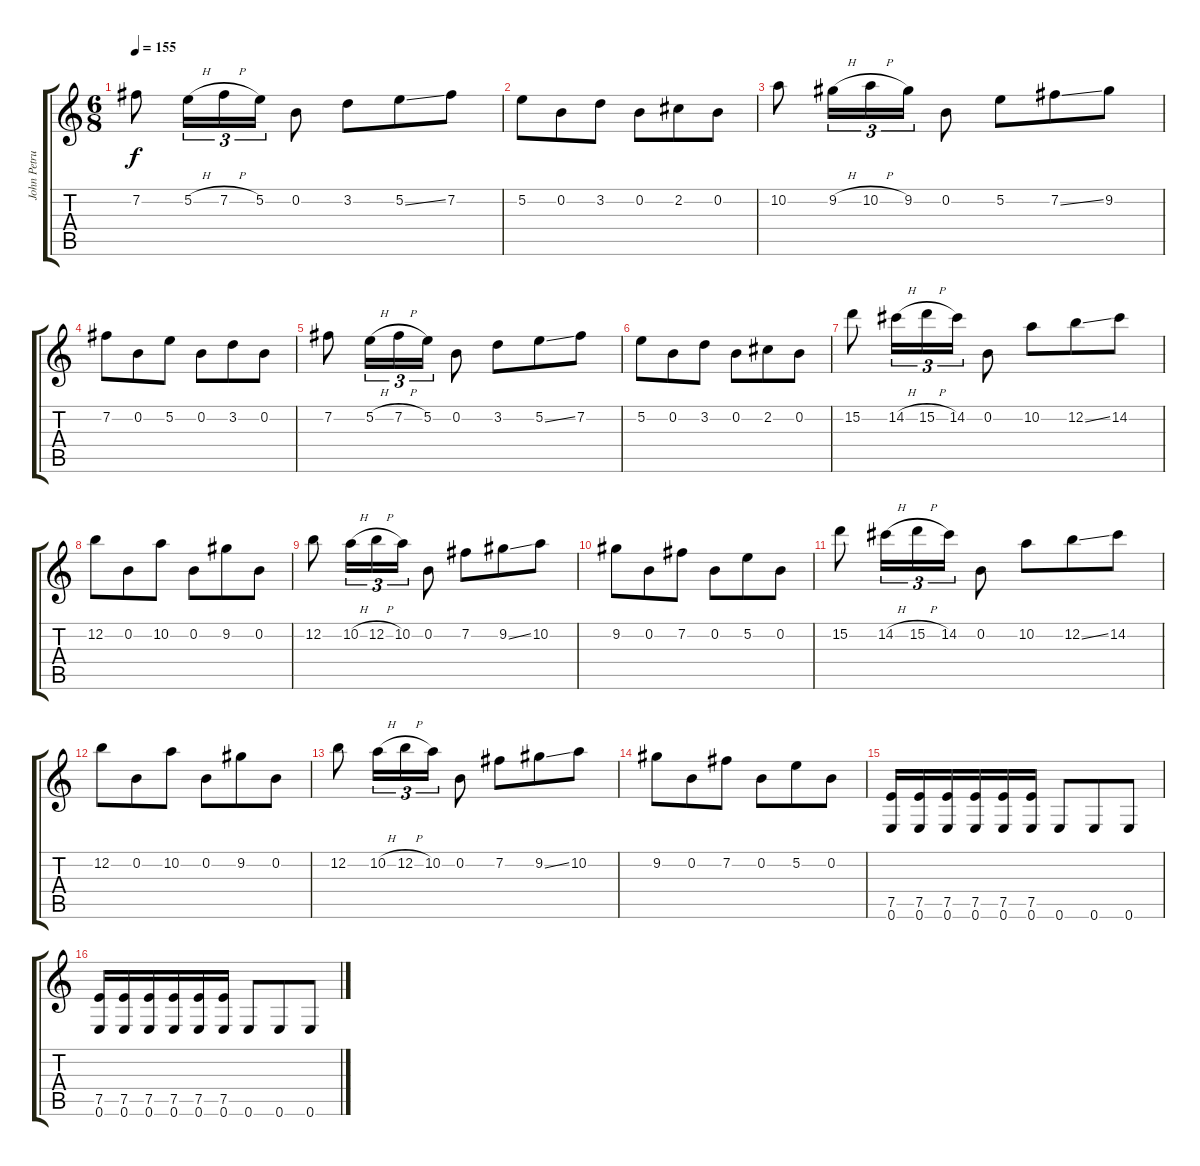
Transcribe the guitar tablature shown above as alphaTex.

\track ("John Petrucci - 6 Strings Guitar" "John Petru") {instrument distortionguitar}
\staff {score tabs}
\tuning (E4 B3 G3 D3 A2 E2) {hide}
\ts (6 8)
\tempo 155
\clef g2
\ks c
7.2.8{dy f} 5.2{h}.16{tu (3 2)} 7.2{h}.16{tu (3 2)} 5.2.16{tu (3 2)} 0.2.8 3.2.8 5.2{ss}.8 7.2.8 |
5.2.8 0.2.8 3.2.8 0.2.8 2.2.8 0.2.8 |
10.2.8 9.2{h}.16{tu (3 2)} 10.2{h}.16{tu (3 2)} 9.2.16{tu (3 2)} 0.2.8 5.2.8 7.2{ss}.8 9.2.8 |
7.2.8 0.2.8 5.2.8 0.2.8 3.2.8 0.2.8 |
7.2.8 5.2{h}.16{tu (3 2)} 7.2{h}.16{tu (3 2)} 5.2.16{tu (3 2)} 0.2.8 3.2.8 5.2{ss}.8 7.2.8 |
5.2.8 0.2.8 3.2.8 0.2.8 2.2.8 0.2.8 |
15.2.8 14.2{h}.16{tu (3 2)} 15.2{h}.16{tu (3 2)} 14.2.16{tu (3 2)} 0.2.8 10.2.8 12.2{ss}.8 14.2.8 |
12.2.8 0.2.8 10.2.8 0.2.8 9.2.8 0.2.8 |
12.2.8 10.2{h}.16{tu (3 2)} 12.2{h}.16{tu (3 2)} 10.2.16{tu (3 2)} 0.2.8 7.2.8 9.2{ss}.8 10.2.8 |
9.2.8 0.2.8 7.2.8 0.2.8 5.2.8 0.2.8 |
15.2.8 14.2{h}.16{tu (3 2)} 15.2{h}.16{tu (3 2)} 14.2.16{tu (3 2)} 0.2.8 10.2.8 12.2{ss}.8 14.2.8 |
12.2.8 0.2.8 10.2.8 0.2.8 9.2.8 0.2.8 |
12.2.8 10.2{h}.16{tu (3 2)} 12.2{h}.16{tu (3 2)} 10.2.16{tu (3 2)} 0.2.8 7.2.8 9.2{ss}.8 10.2.8 |
9.2.8 0.2.8 7.2.8 0.2.8 5.2.8 0.2.8 |
(7.5 0.6).16{volume 13} (7.5 0.6).16 (7.5 0.6).16 (7.5 0.6).16 (7.5 0.6).16 (7.5 0.6).16 0.6.8 0.6.8 0.6.8 |
(7.5 0.6).16 (7.5 0.6).16 (7.5 0.6).16 (7.5 0.6).16 (7.5 0.6).16 (7.5 0.6).16 0.6.8 0.6.8 0.6.8
